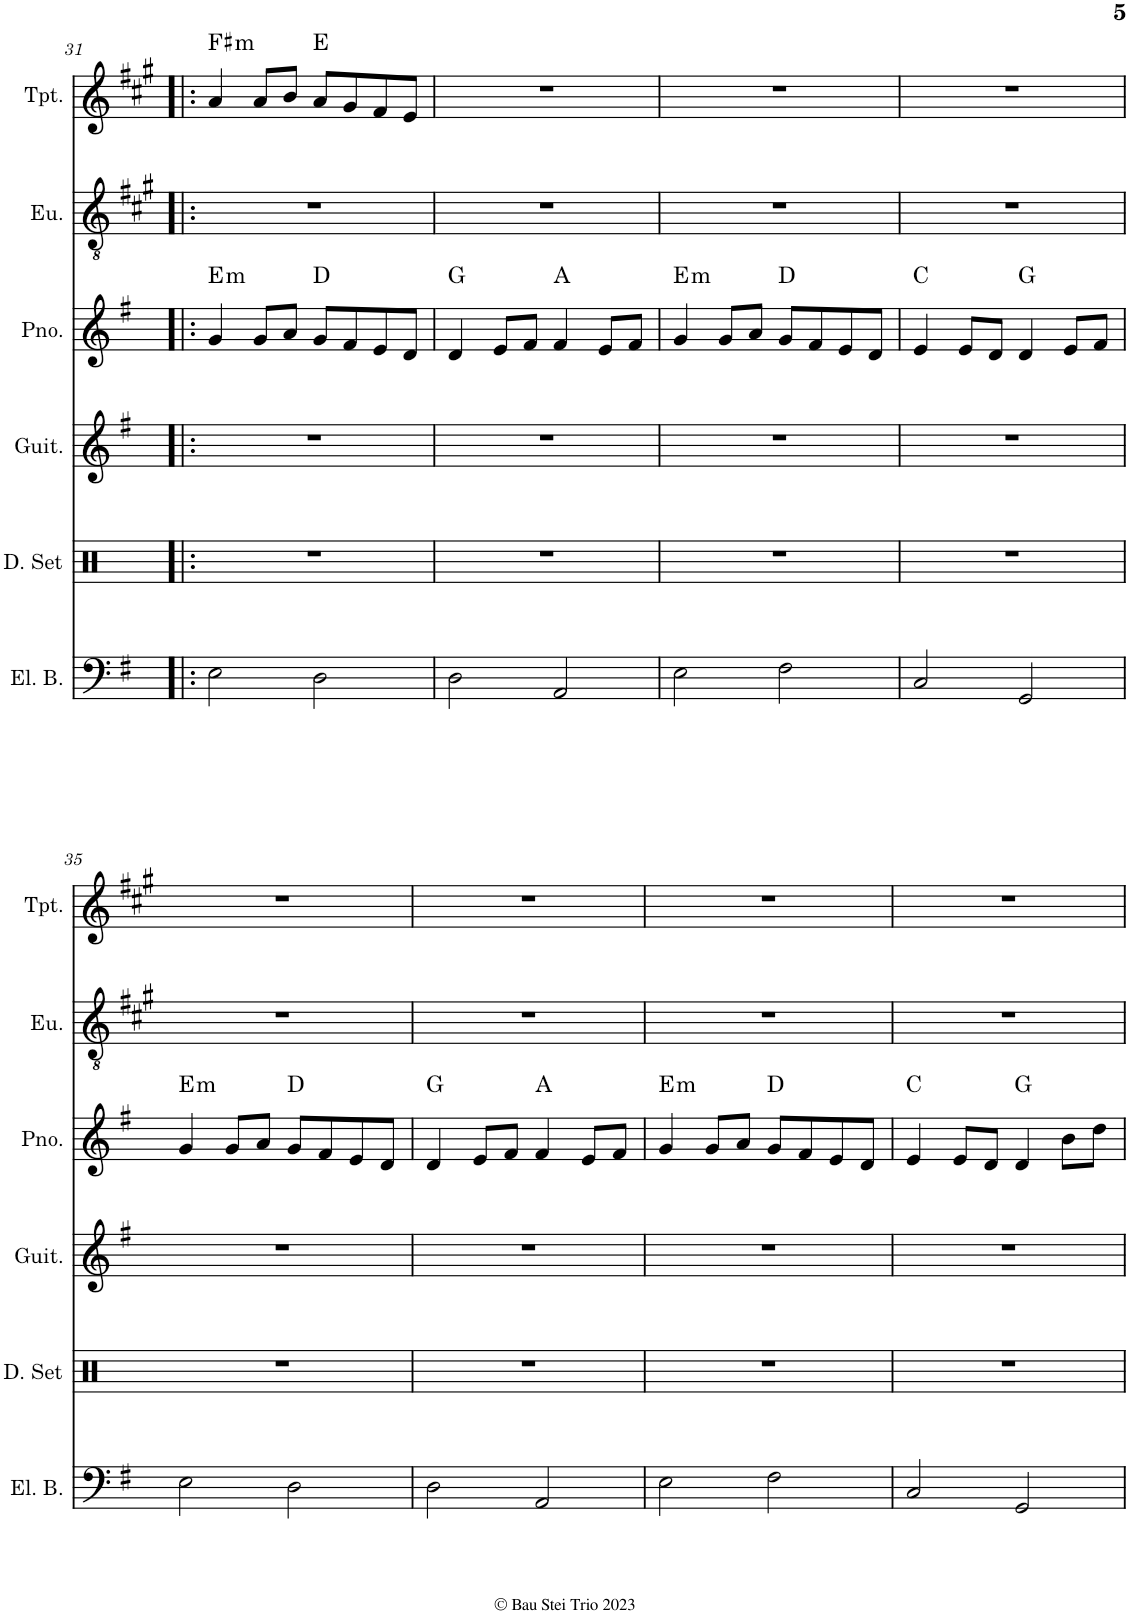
**kern	**kern	**kern	**kern	**harte	**kern	**kern	**harte
*part6	*part5	*part4	*part3	*part3	*part2	*part1	*part1
*staff6	*staff5	*staff4	*staff3	*	*staff2	*staff1	*
*I"Electric Bass	*I"Drumset	*I"Acoustic Guitar	*I"Piano	*	*I"Euphonium	*I"Trumpet	*
*I'El. B.	*I'D. Set	*I'Guit.	*I'Pno.	*	*I'Eu.	*I'Tpt.	*
!!LO:PB:g=z
*clefF4	*clefX	*clefG2	*clefG2	*	*clefGv2	*clefG2	*
*Trd7c12	*	*	*	*	*Trd1c2	*Trd1c2	*
*k[f#]	*k[]	*k[f#]	*k[f#]	*	*k[f#c#g#]	*k[f#c#g#]	*
*M4/4	*M4/4	*M4/4	*M4/4	*	*M4/4	*M4/4	*
=31!|:	=31!|:	=31!|:	=31!|:	=31!|:	=31!|:	=31!|:	=31!|:
!	!	!	!	!LO:H:kt=m	!	!	!LO:H:kt=m
2E\	1r	1r	4g/	E:min	1r	4a/	F#:min
.	.	.	8g/L	.	.	8a/L	.
.	.	.	8a/J	.	.	8b/J	.
2D\	.	.	8g/L	D:maj	.	8a/L	E:maj
.	.	.	8f#/	.	.	8g#/	.
.	.	.	8e/	.	.	8f#/	.
.	.	.	8d/J	.	.	8e/J	.
=32	=32	=32	=32	=32	=32	=32	=32
2D\	1r	1r	4d/	G:maj	1r	1r	.
.	.	.	8e/L	.	.	.	.
.	.	.	8f#/J	.	.	.	.
2AA/	.	.	4f#/	A:maj	.	.	.
.	.	.	8e/L	.	.	.	.
.	.	.	8f#/J	.	.	.	.
=33	=33	=33	=33	=33	=33	=33	=33
!	!	!	!	!LO:H:kt=m	!	!	!
2E\	1r	1r	4g/	E:min	1r	1r	.
.	.	.	8g/L	.	.	.	.
.	.	.	8a/J	.	.	.	.
2F#\	.	.	8g/L	D:maj	.	.	.
.	.	.	8f#/	.	.	.	.
.	.	.	8e/	.	.	.	.
.	.	.	8d/J	.	.	.	.
=34	=34	=34	=34	=34	=34	=34	=34
2C/	1r	1r	4e/	C:maj	1r	1r	.
.	.	.	8e/L	.	.	.	.
.	.	.	8d/J	.	.	.	.
2GG/	.	.	4d/	G:maj	.	.	.
.	.	.	8e/L	.	.	.	.
.	.	.	8f#/J	.	.	.	.
!!LO:LB:g=z
=35	=35	=35	=35	=35	=35	=35	=35
!	!	!	!	!LO:H:kt=m	!	!	!
2E\	1r	1r	4g/	E:min	1r	1r	.
.	.	.	8g/L	.	.	.	.
.	.	.	8a/J	.	.	.	.
2D\	.	.	8g/L	D:maj	.	.	.
.	.	.	8f#/	.	.	.	.
.	.	.	8e/	.	.	.	.
.	.	.	8d/J	.	.	.	.
=36	=36	=36	=36	=36	=36	=36	=36
2D\	1r	1r	4d/	G:maj	1r	1r	.
.	.	.	8e/L	.	.	.	.
.	.	.	8f#/J	.	.	.	.
2AA/	.	.	4f#/	A:maj	.	.	.
.	.	.	8e/L	.	.	.	.
.	.	.	8f#/J	.	.	.	.
=37	=37	=37	=37	=37	=37	=37	=37
!	!	!	!	!LO:H:kt=m	!	!	!
2E\	1r	1r	4g/	E:min	1r	1r	.
.	.	.	8g/L	.	.	.	.
.	.	.	8a/J	.	.	.	.
2F#\	.	.	8g/L	D:maj	.	.	.
.	.	.	8f#/	.	.	.	.
.	.	.	8e/	.	.	.	.
.	.	.	8d/J	.	.	.	.
=38	=38	=38	=38	=38	=38	=38	=38
2C/	1r	1r	4e/	C:maj	1r	1r	.
.	.	.	8e/L	.	.	.	.
.	.	.	8d/J	.	.	.	.
2GG/	.	.	4d/	G:maj	.	.	.
.	.	.	8b\L	.	.	.	.
.	.	.	8dd\J	.	.	.	.
=	=	=	=	=	=	=	=
*-	*-	*-	*-	*-	*-	*-	*-
